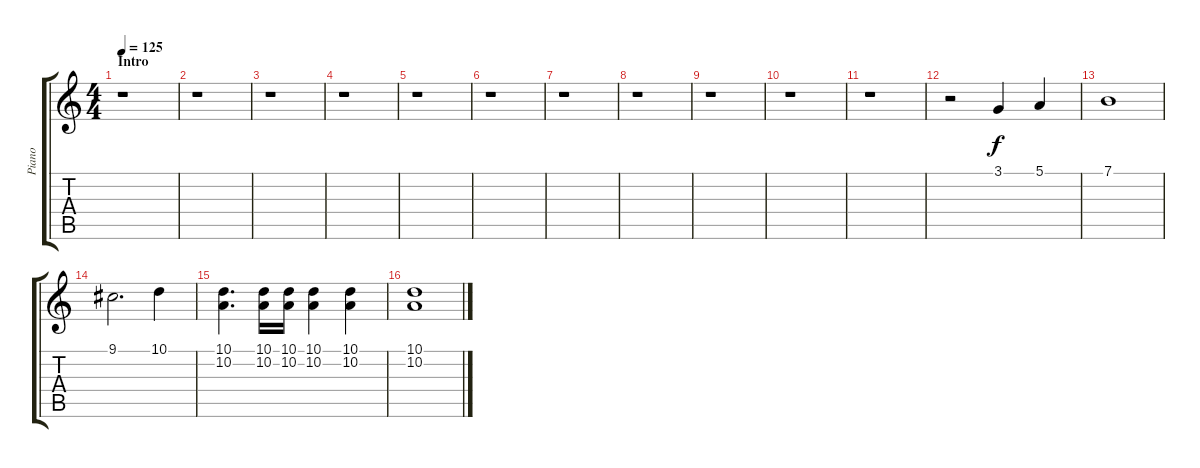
\track ("Piano" "Piano") {instrument brightacousticpiano}
\staff {score tabs}
\tuning (E4 B3 G3 D3 A2 E2) {hide}
\ts (4 4)
\section ("" "Intro ")
\tempo 125
\clef g2
\ks c
r.1{dy f instrument brightacousticpiano} |
r.1 |
r.1 |
r.1 |
r.1 |
r.1 |
r.1 |
r.1 |
r.1 |
r.1 |
r.1 |
r.2 3.1.4 5.1.4 |
7.1.1 |
9.1.2{d} 10.1.4 |
(10.1 10.2).4{d} (10.1 10.2).16 (10.1 10.2).16 (10.1 10.2).4 (10.1 10.2).4 |
(10.1 10.2).1
